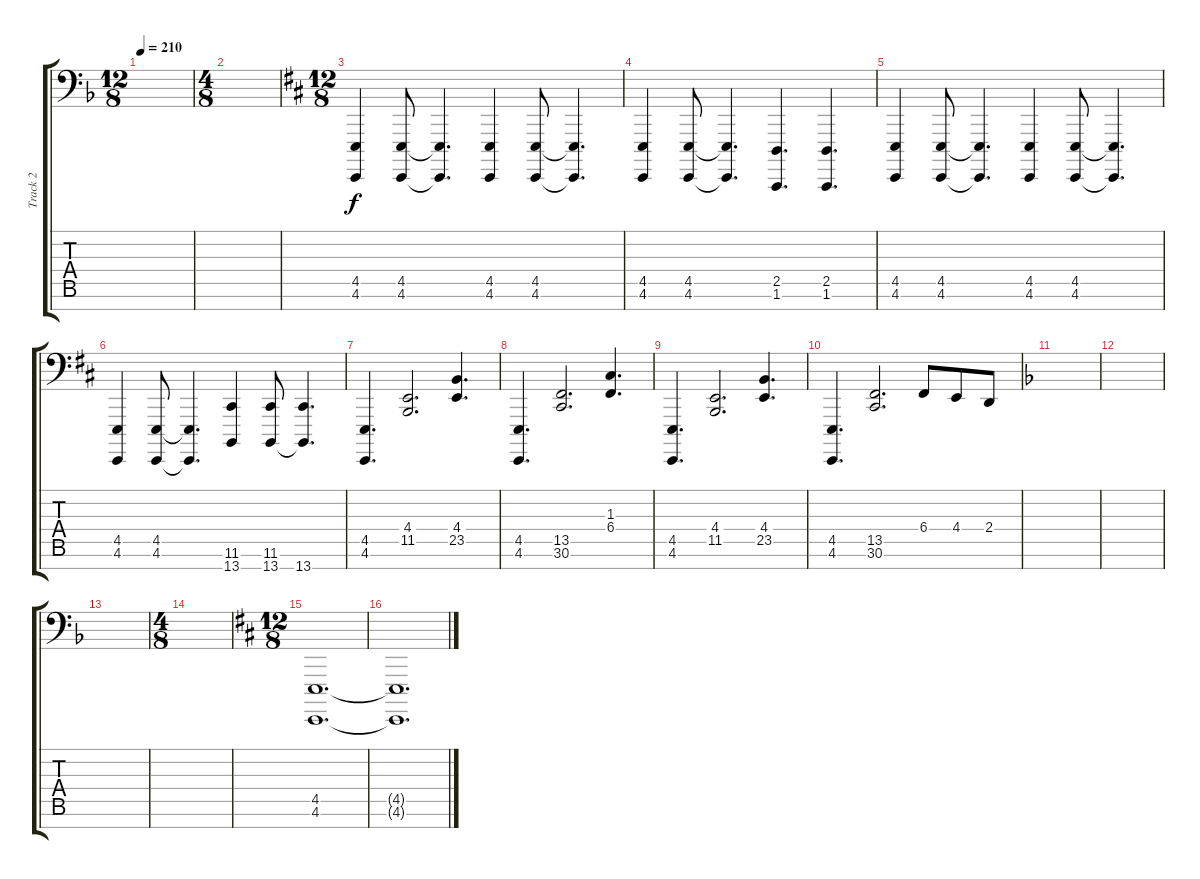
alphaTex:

\track ("Track 2" "Track 2") {instrument brightacousticpiano}
\staff {score tabs}
\tuning (C5 C4 C3 C2 C1 C0 C-1) {hide}
\ts (12 8)
\tempo 210
\clef f4
\ks f
|
\ts (4 8)
|
\ts (12 8)
\ks d
(4.5 4.6).4 (4.5 4.6).8 (4.5{t} 4.6{t}).4{d} (4.5 4.6).4 (4.5 4.6).8 (4.5{t} 4.6{t}).4{d} |
(4.5 4.6).4 (4.5 4.6).8 (4.5{t} 4.6{t}).4{d} (2.5 1.6).4{d} (2.5 1.6).4{d} |
(4.5 4.6).4 (4.5 4.6).8 (4.5{t} 4.6{t}).4{d} (4.5 4.6).4 (4.5 4.6).8 (4.5{t} 4.6{t}).4{d} |
(4.5 4.6).4 (4.5 4.6).8 (4.5{t} 4.6{t}).4{d} (11.6 13.7).4 (11.6 13.7).8 (11.6{t} 13.7).4{d} |
(4.5 4.6).4{d} (4.4 11.5).2{d beam Up} (4.4 23.5).4{d} |
(4.5 4.6).4{d} (13.5 30.6).2{d} (1.3 6.4).4{d} |
(4.5 4.6).4{d} (4.4 11.5).2{d beam Up} (4.4 23.5).4{d} |
(4.5 4.6).4{d} (13.5 30.6).2{d} 6.4.8 4.4.8 2.4.8 |
\ks f
|
|
|
\ts (4 8)
|
\ts (12 8)
\ks d
(4.5 4.6).1{d} |
(4.5{t} 4.6{t}).1{d}
